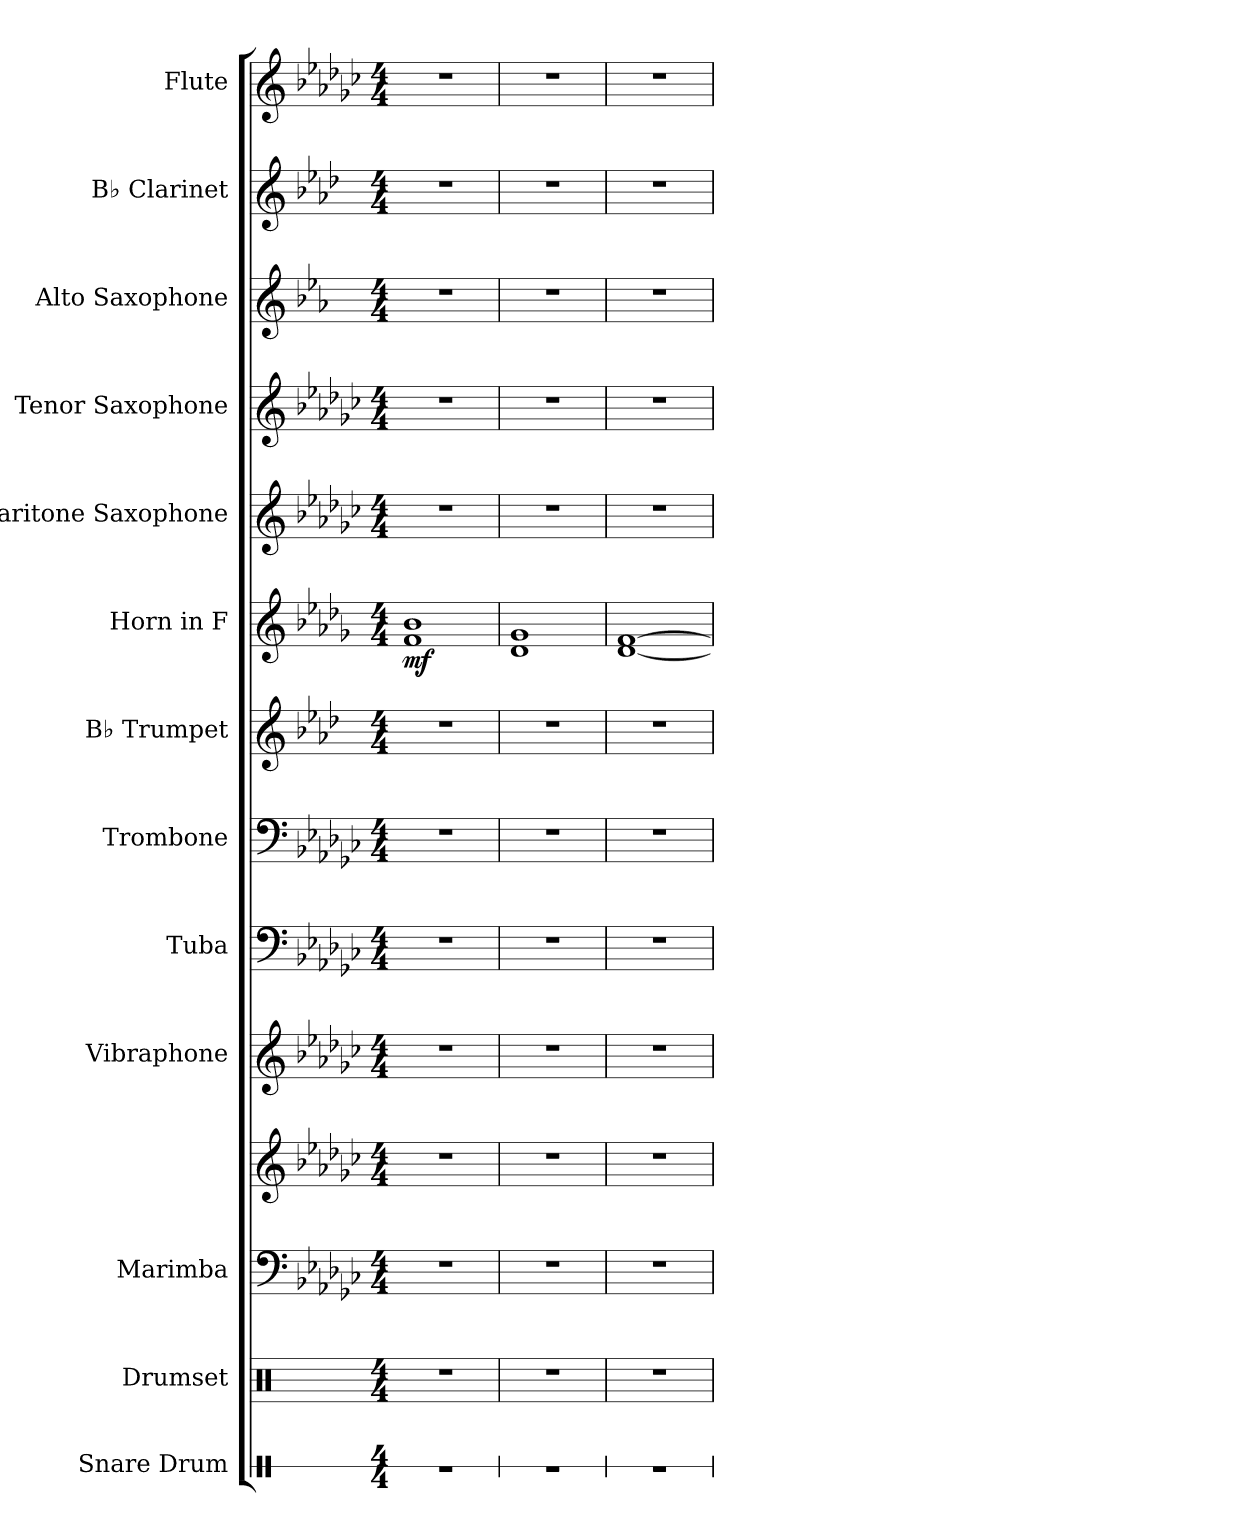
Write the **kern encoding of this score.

**kern	**kern	**kern	**kern	**kern	**kern	**kern	**kern	**kern	**dynam	**kern	**kern	**kern	**kern	**kern
*part13	*part12	*part11	*part11	*part10	*part9	*part8	*part7	*part6	*part6	*part5	*part4	*part3	*part2	*part1
*staff14	*staff13	*staff12	*staff11	*staff10	*staff9	*staff8	*staff7	*staff6	*staff6	*staff5	*staff4	*staff3	*staff2	*staff1
*I"Snare Drum	*I"Drumset	*I"Marimba	*	*I"Vibraphone	*I"Tuba	*I"Trombone	*I"B♭ Trumpet	*I"Horn in F	*	*I"Baritone Saxophone	*I"Tenor Saxophone	*I"Alto Saxophone	*I"B♭ Clarinet	*I"Flute
*I'Sn. Dr.	*I'Drs.	*I'Mrm.	*	*I'Vib.	*I'Tba.	*I'Tbn.	*I'B♭ Tpt.	*	*	*I'Bar. Sax.	*I'T. Sax.	*I'A. Sax.	*I'B♭ Cl.	*I'Fl.
*stria1	*	*	*	*	*	*	*	*	*	*	*	*	*	*
*clefX	*clefX	*clefF4	*clefG2	*clefG2	*clefF4	*clefF4	*clefG2	*clefG2	*	*clefG2	*clefG2	*clefG2	*clefG2	*clefG2
*	*	*	*	*	*	*	*ITrd1c2	*ITrd4c7	*	*ITrd12c21	*ITrd8c14	*ITrd5c9	*ITrd1c2	*
*k[]	*k[]	*k[b-e-a-d-g-c-]	*k[b-e-a-d-g-c-]	*k[b-e-a-d-g-c-]	*k[b-e-a-d-g-c-]	*k[b-e-a-d-g-c-]	*k[b-e-a-d-g-c-]	*k[b-e-a-d-g-c-]	*	*k[b-e-a-d-g-c-]	*k[b-e-a-d-g-c-]	*k[b-e-a-d-g-c-]	*k[b-e-a-d-g-c-]	*k[b-e-a-d-g-c-]
*M4/4	*M4/4	*M4/4	*M4/4	*M4/4	*M4/4	*M4/4	*M4/4	*M4/4	*	*M4/4	*M4/4	*M4/4	*M4/4	*M4/4
*MM125	*MM125	*MM125	*MM125	*MM125	*MM125	*MM125	*MM125	*MM125	*	*MM125	*MM125	*MM125	*MM125	*MM125
=1	=1	=1	=1	=1	=1	=1	=1	=1	=1	=1	=1	=1	=1	=1
!	!	!	!	!	!	!	!	!	!LO:DY:b	!	!	!	!	!
1r	1r	1r	1r	1r	1r	1r	1r	1B- 1e-	mf	1r	1r	1r	1r	1r
=2	=2	=2	=2	=2	=2	=2	=2	=2	=2	=2	=2	=2	=2	=2
1r	1r	1r	1r	1r	1r	1r	1r	1G- 1c-	.	1r	1r	1r	1r	1r
=3	=3	=3	=3	=3	=3	=3	=3	=3	=3	=3	=3	=3	=3	=3
1r	1r	1r	1r	1r	1r	1r	1r	[1G- [1B-	.	1r	1r	1r	1r	1r
=	=	=	=	=	=	=	=	=	=	=	=	=	=	=
*-	*-	*-	*-	*-	*-	*-	*-	*-	*-	*-	*-	*-	*-	*-
